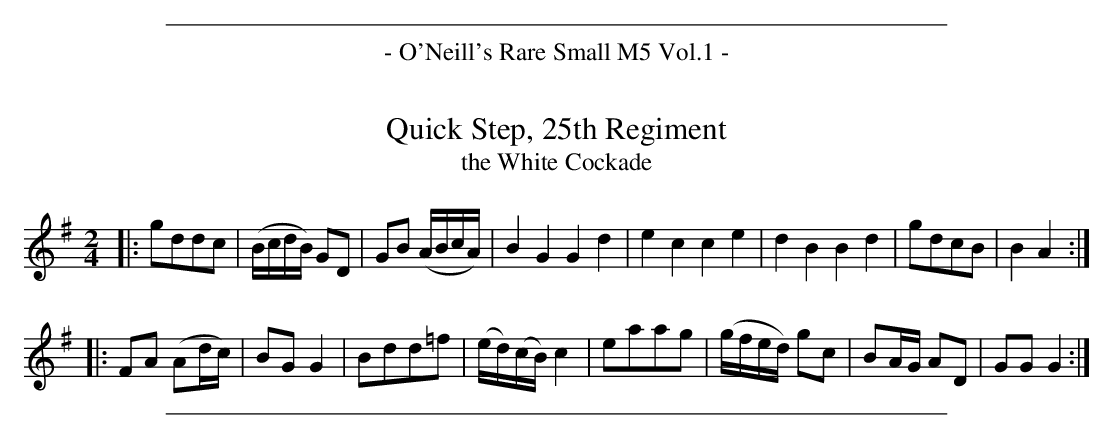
X:1
T: Quick Step, 25th Regiment
T: the White Cockade
M: 2/4
L: 1/8
K: G
|:\
gddc | (B/c/d/B/) GD | GB (A/B/c/A/) | B2G2G2d2 | e2c2c2e2 | d2B2B2d2 | gdcB | B2A2 ::
FA (Ad/c/) | BG G2 | Bdd=f | (e/d/)(c/B/) c2 | eaag | (g/f/e/d/) gc | BA/G/ AD | GG G2 :|
